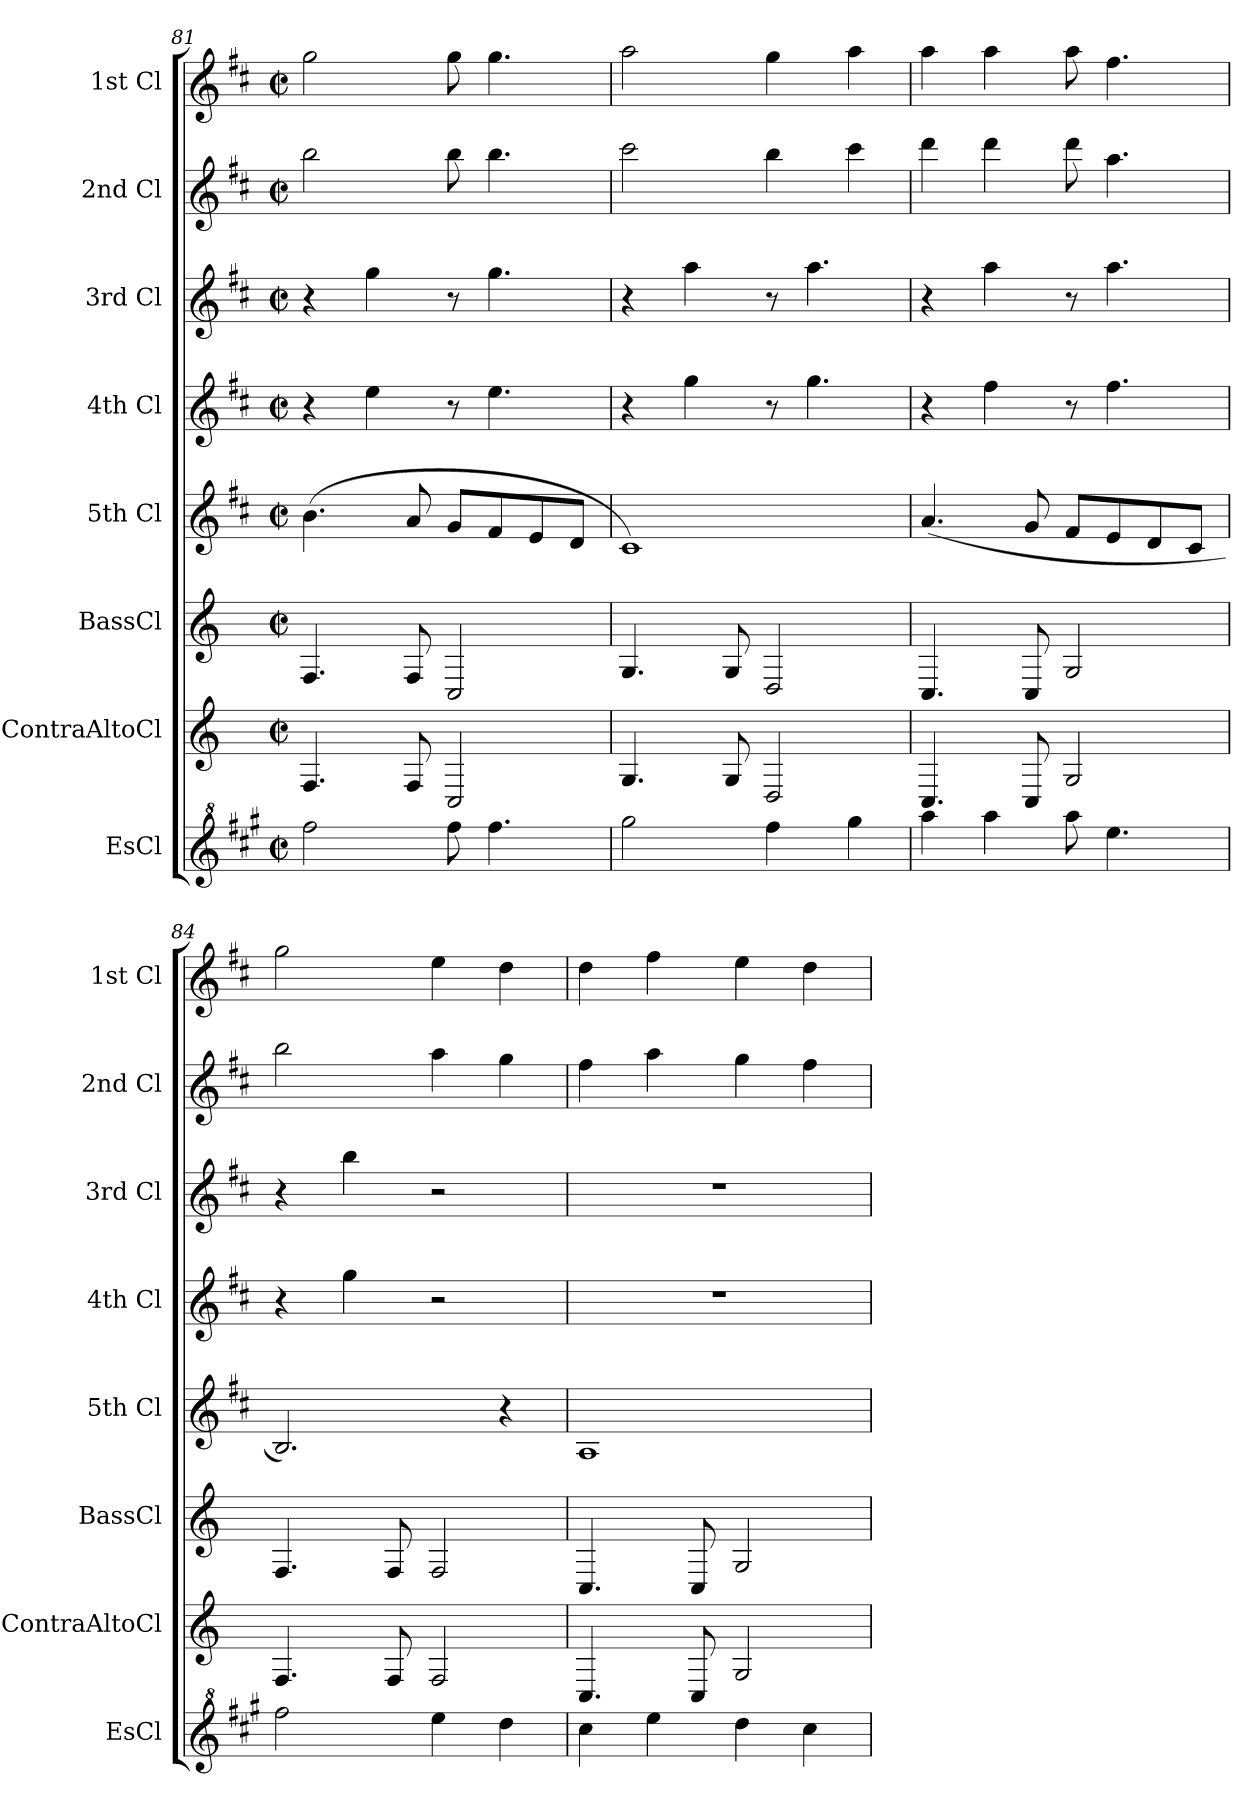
**kern	**kern	**kern	**kern	**kern	**kern	**kern	**kern
*part8	*part7	*part6	*part5	*part4	*part3	*part2	*part1
*staff8	*staff7	*staff6	*staff5	*staff4	*staff3	*staff2	*staff1
*I"EsCl	*I"ContraAltoCl	*I"BassCl	*I"5th Cl	*I"4th Cl	*I"3rd Cl	*I"2nd Cl	*I"1st Cl
*I'EsCl	*I'ContraAltoCl	*I'BassCl	*I'5th Cl	*I'4th Cl	*I'3rd Cl	*I'2nd Cl	*I'1st Cl
*clefG^2	*clefG2	*clefG2	*clefG2	*clefG2	*clefG2	*clefG2	*clefG2
*ITrd5c9	*ITrd12c21	*ITrd8c14	*ITrd1c2	*ITrd1c2	*ITrd1c2	*ITrd1c2	*ITrd1c2
*k[]	*k[]	*k[]	*k[]	*k[]	*k[]	*k[]	*k[]
*M4/4	*M4/4	*M4/4	*M4/4	*M4/4	*M4/4	*M4/4	*M4/4
*met(c|)	*met(c|)	*met(c|)	*met(c|)	*met(c|)	*met(c|)	*met(c|)	*met(c|)
=81	=81	=81	=81	=81	=81	=81	=81
2aa\	4.FF/	4.FF/	(4.a\	4r	4r	2aa\	2ff\
.	.	.	.	4dd\	4ff\	.	.
.	8FF/	8FF/	8g/	.	.	.	.
8aa\	2CC/	2CC/	8f/L	8r	8r	8aa\	8ff\
4.aa\	.	.	8e/	4.dd\	4.ff\	4.aa\	4.ff\
.	.	.	8d/	.	.	.	.
.	.	.	8c/J	.	.	.	.
!!LO:PB:g=z
=82	=82	=82	=82	=82	=82	=82	=82
2bb\	4.GG/	4.GG/	1B)	4r	4r	2bb\	2gg\
.	.	.	.	4ff\	4gg\	.	.
.	8GG/	8GG/	.	.	.	.	.
4aa\	2DD/	2DD/	.	8r	8r	4aa\	4ff\
.	.	.	.	4.ff\	4.gg\	.	.
4bb\	.	.	.	.	.	4bb\	4gg\
=83	=83	=83	=83	=83	=83	=83	=83
4ccc\	4.CC/	4.CC/	(4.g/	4r	4r	4ccc\	4gg\
4ccc\	.	.	.	4ee\	4gg\	4ccc\	4gg\
.	8CC/	8CC/	8f/	.	.	.	.
8ccc\	2GG/	2GG/	8e/L	8r	8r	8ccc\	8gg\
4.gg\	.	.	8d/	4.ee\	4.gg\	4.gg\	4.ee\
.	.	.	8c/	.	.	.	.
.	.	.	8B/J	.	.	.	.
=84	=84	=84	=84	=84	=84	=84	=84
2aa\	4.FF/	4.FF/	2.A/)	4r	4r	2aa\	2ff\
.	.	.	.	4ff\	4aa\	.	.
.	8FF/	8FF/	.	.	.	.	.
4gg\	2FF/	2FF/	.	2r	2r	4gg\	4dd\
4ff\	.	.	4r	.	.	4ff\	4cc\
=85	=85	=85	=85	=85	=85	=85	=85
4ee\	4.CC/	4.CC/	1G	1r	1r	4ee\	4cc\
4gg\	.	.	.	.	.	4gg\	4ee\
.	8CC/	8CC/	.	.	.	.	.
4ff\	2GG/	2GG/	.	.	.	4ff\	4dd\
4ee\	.	.	.	.	.	4ee\	4cc\
=	=	=	=	=	=	=	=
*-	*-	*-	*-	*-	*-	*-	*-
